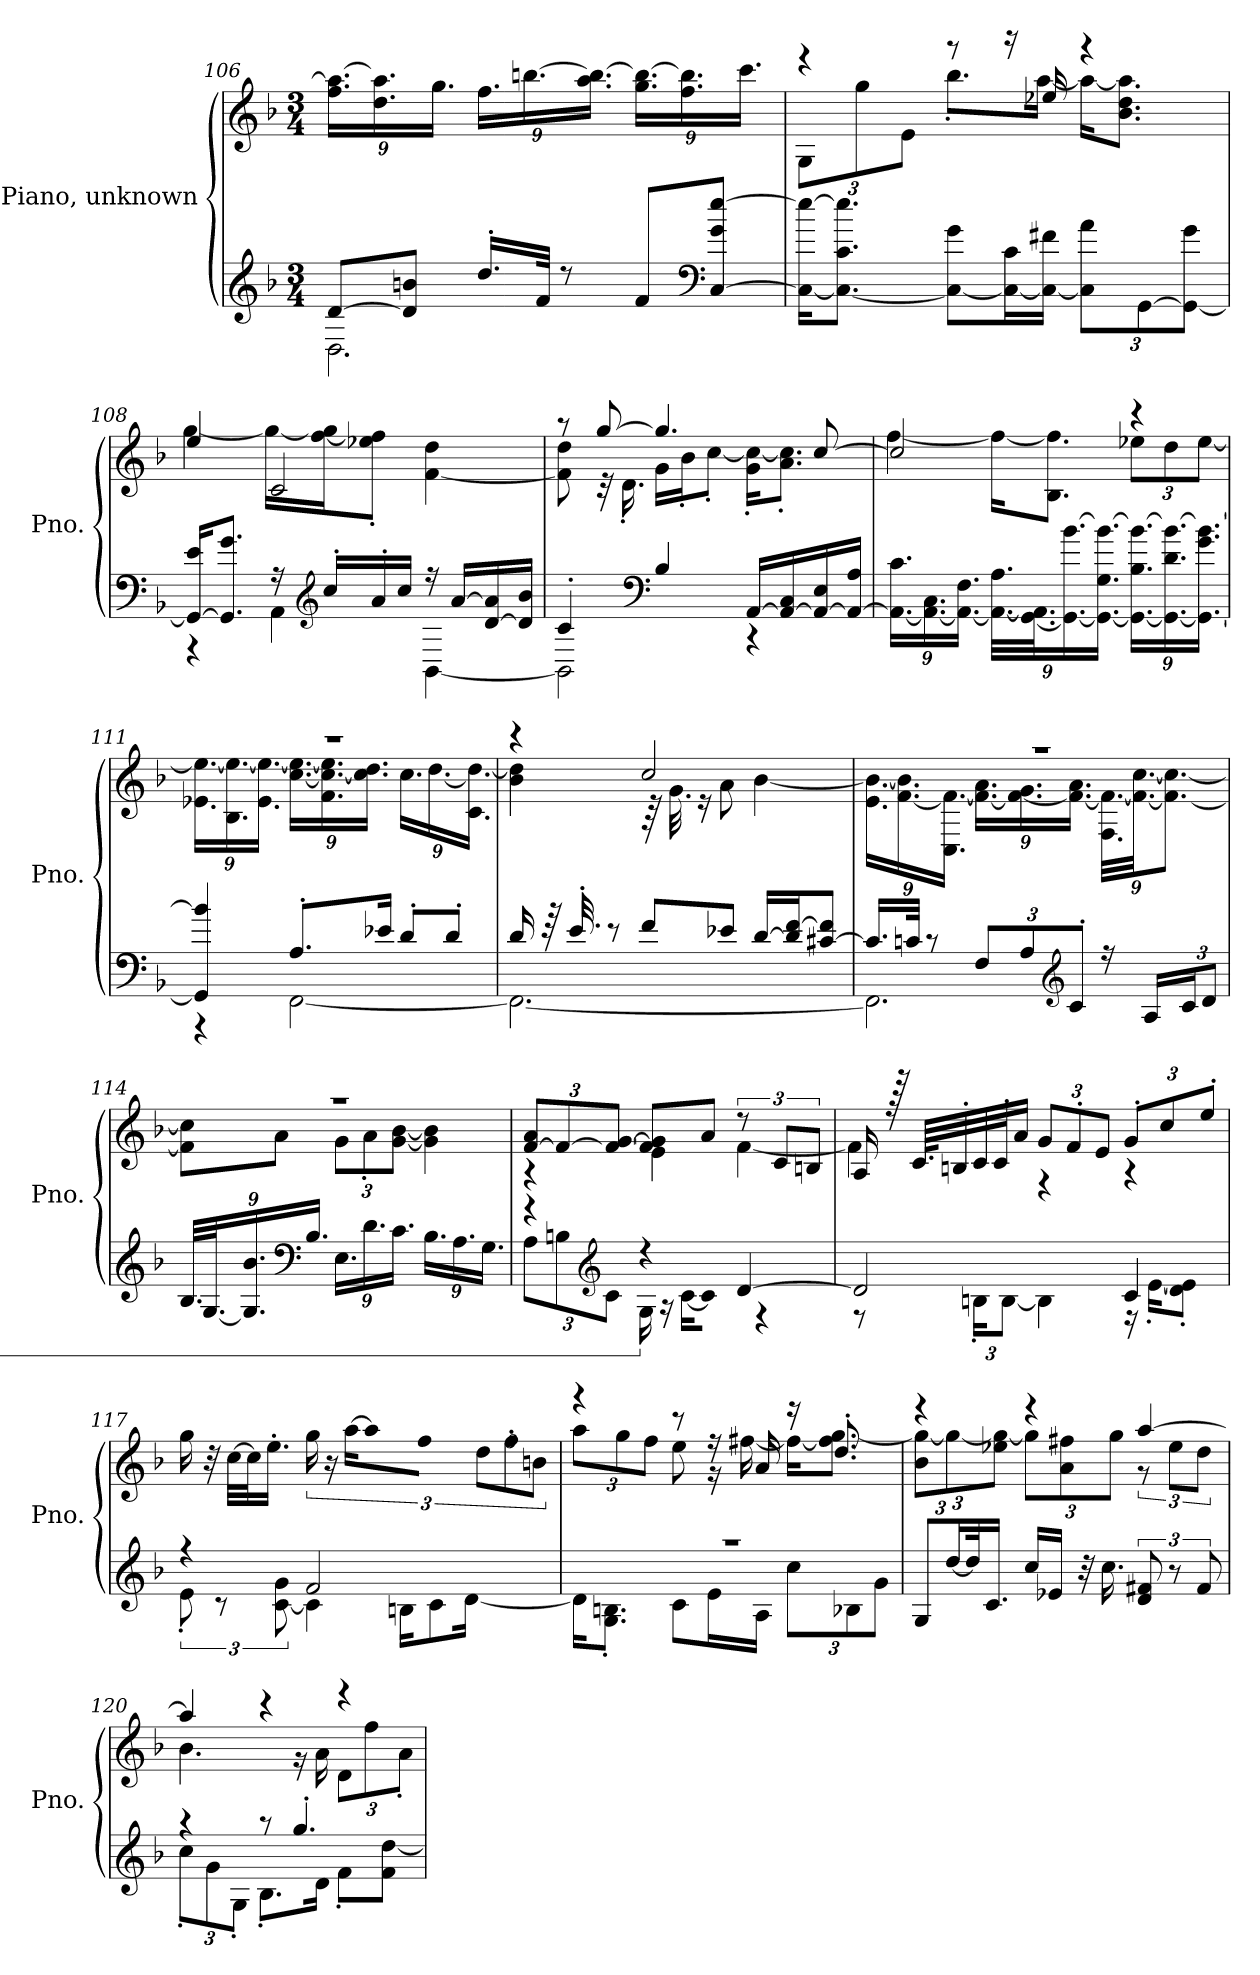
**kern	**kern
*part1	*part1
*staff2	*staff1
*I"Piano, unknown	*
*I'Pno.	*
*clefG2	*clefG2
*k[b-]	*k[b-]
*M3/4	*M3/4
=106	=106
*^	*
*	*	*Xbrackettup
[8d/L	2.D\	18.ff\ 18.aa\_LL
.	.	18.dd\ 18.aa\]
8d/] 8bn/J	.	.
.	.	18.gg\JJ
16.dd'/LL	.	18.ff\LL
.	.	[18.bbn\
32f/JJk	.	.
8r	.	.
.	.	18.aa\ 18.bb\_JJ
8f/L	.	18.gg\ 18.bb\_LL
.	.	18.ff\ 18.bb\]
*clefF4	*	*
[8C/ 8g/ [8ee/J	.	.
.	.	18.ccc\JJ
*v	*v	*
!!LO:LB:g=z
=107	=107
*	*^
16C\_ 16ee\_KL	4r	12G\L
8.C\_ 8.c\ 8.ee\]J	.	.
.	.	12gg\
.	.	12e\J
8C\_ 8g\L	8r	8.bb-'\L
16C\_ 16c\L	16r	.
16C\_ 16f#X\JJ	16ee-X/	[16aa\Jk
*Xbrackettup	*	*
12C\] 12a\L	4r	16aa\KL_
.	.	8.b-\ 8.dd\ 8.aa\]J
[12GG\	.	.
12GG\_ 12g\J	.	.
=108	=108	=108
*^	*	*
16GG/_ 16e/KL	4r	4ee/	[4gg\
8.GG/] 8.g/J	.	.	.
16r	4AA\	2c/	16gg\LL_
*clefG2	*	*	*
16cc'/LL	.	.	[16ff\ 16gg\]J
16a'/	.	.	8ee-X\' 8ff\]'J
16cc/JJ	.	.	.
16r	[4BB-\	.	[4f\ 4dd\
[16a/LL	.	.	.
[16d/ 16a/]	.	.	.
16d/] 16b-/JJ	.	.	.
=109	=109	=109	=109
4c'/	2BB-\]	8r	8f\] 8dd\
.	.	[8gg/	32r
.	.	.	16.d'\
*clefF4	*	*	*
4B-/	.	4.gg/]	16g\LL
.	.	.	16b-'\J
.	.	.	[8cc'\J
[16AA/LL	4r	.	16g\' 16cc\_'KL
16AA/_ 16C/	.	.	8.a\' 8.cc\]'J
16AA/_ 16E/	.	[8cc/	.
16AA/_ 16A/JJ	.	.	.
*v	*v	*	*
!!LO:LB:g=z	!!
=110	=110	=110
18.AA\_ 18.c\LL	2cc/]	[4ff\
18.AA\_ 18.C\	.	.
18.AA\_ 18.F\JJ	.	.
36.AA\_ 36.A\LLL	.	16ff\KL_
[36.GG\ 36.AA\]J	.	.
.	.	8.B-\ 8.ff\]J
18.GG\_ [18.b-\	.	.
18.GG\_ 18.G\ 18.b-\_JJ	.	.
18.GG\_ 18.B-\ 18.b-\_LL	4r	12ee-X\L
18.GG\_ 18.d\ 18.b-\_	.	12dd\
18.GG\_ 18.g\ 18.b-\_JJ	.	[12ee-\J
=111	=111	=111
*^	*	*
4GG/] 4b-/]	4r	2.r	18.e-X\ 18.ee-\_LL
.	.	.	18.B-\ 18.ee-\_
.	.	.	18.e-\ 18.ee-\_JJ
8.A'/L	[2FF\	.	[18.cc\ 18.ee-\_LL
.	.	.	18.f\ 18.cc\_ 18.ee-\]
.	.	.	18.cc\] 18.dd\JJ
16e-X/Jk	.	.	.
8d'/L	.	.	18.cc\LL
.	.	.	[18.dd\
8d'/J	.	.	.
.	.	.	18.c\ 18.dd\_JJ
!!LO:PB:g=z	!!
=112	=112	=112	=112
16d/	2.FF\_	4r	4b-\ 4dd\]
64r	.	.	.
32.e'/	.	.	.
8r	.	.	.
8f/L	.	2cc/	64r
.	.	.	32.g\
.	.	.	16r
8e-X/J	.	.	8a\
[16d/LL	.	.	[4b-\
16d/] [16f/J	.	.	.
[8c#X/ 8f/]J	.	.	.
=113	=113	=113	=113
16.c#/LL]	2.FF\]	2.r	18.e\ 18.b-\_LL
.	.	.	[18.f\ 18.b-\]
32cn/JJk	.	.	.
8r	.	.	.
.	.	.	18.C\ 18.f\_JJ
12F/L	.	.	18.f\_ 18.a\LL
12A/	.	.	18.f\_ 18.g\
*clefG2	*	*	*
12c'/J	.	.	18.f\_ 18.a\JJ
16r	.	.	36.F\ 36.f\_LLL
.	.	.	36.f\_ [36.cc\JJ
16A/LL	.	.	.
.	.	.	9.f\_ 9.cc\_J
24c/J	.	.	.
12d/J	.	.	.
*v	*v	*	*
!!LO:LB:g=z	!!
=114	=114	=114
36.B-/LLL	2.r	8f\] 8cc\]L
[36.G/J	.	.
18.G/] 18.b-/	.	.
.	.	8a\J
*clefF4	*	*
18.B-/JJ	.	.
18.E\LL	.	12g\L
18.d\	.	12a'\
18.c\JJ	.	[12g\ [12b-\J
18.B-\LL	.	4g\] 4b-\]
18.A\	.	.
18.G\JJ	.	.
=115	=115	=115
*^	*	*
4r	12A\L	[12f/ 12a/L	4r
.	12Bn\	12f/_	.
*clefG2	*	*	*
.	12c\J	12f/_ [12g/J	.
*	*brackettup	*	*
4r	24G\	8f/] 8g/]L	4e\
.	24r	.	.
.	[24c\KL	.	.
.	8c\J]	8a/J	.
*	*	*brackettup	*
[4d/	4r	12r	[4f\
.	.	12c/L	.
.	.	12Bn/J	.
!!LO:LB:g=z	!!
=116	=116	=116	=116
2d/]	8r	16A/	4f\]
.	.	128r	.
.	.	64.c/KLLL	.
.	.	32Bn'/	.
*	*Xbrackettup	*	*
.	24Bn'\KL	32c/	.
.	.	32c'/J	.
.	[12B\J	.	.
.	.	16a/JJ	.
*	*	*Xbrackettup	*
.	4B\]	12g/L	4r
.	.	12f'/	.
.	.	12e/J	.
4c/	16r	12g'/L	4r
.	[16e'\KL	.	.
.	.	12cc/	.
.	8d\' 8e\]'J	.	.
.	.	12ee'/J	.
*	*	*v	*v
=117	=117	=117
*	*brackettup	*
4r	12e'\	16gg\
.	.	32r
.	12r	.
.	.	[32cc\LLL
.	.	32cc\J]
.	.	16.ee'\JJ
.	[12c\ 12g\	.
*	*	*brackettup
2f/	4c\]	24gg\
.	.	24r
.	.	[24aa\LL
.	.	16aa\]
.	.	16ff\JJ
*	*	*Xbrackettup
.	16Bn\KL	12dd\L
.	8c\	.
.	.	12ff'\
.	.	12bn\J
.	[16d\Jk	.
!!LO:LB:g=z
=118	=118	=118
*	*	*^
2.r	16d\KL]	4r	12aa\L
.	8.G\' 8.Bn\'J	.	.
.	.	.	12gg\
.	.	.	12ff\J
.	8c\L	8r	8ee\
.	16e\L	16r	16r
.	16A\JJ	16a/	[16ff#X\
*	*Xbrackettup	*	*
.	12cc\L	16r	16ff#\KL_
.	.	8.dd'/	8.ff#\] [8.gg\J
.	12B-X\	.	.
.	12g\J	.	.
*v	*v	*	*
=119	=119	=119
12G/L	4r	12b-\ 12gg\_L
[24dd/L	.	12gg\_
32dd/K]	.	.
16.c/JJ	.	.
.	.	12ee-X\ 12gg\_J
16cc/LL	4r	12gg\L]
16e-X/JJ	.	.
.	.	12a\ 12ff#X\
32r	.	.
16.cc\	.	.
.	.	12gg\J
*brackettup	*	*brackettup
12d/ 12f#X/	[4aa/	12r
12r	.	12ee-\L
12f#/	.	12dd\J
=120	=120	=120
*^	*	*
*	*Xbrackettup	*	*
4r	12cc'\L	4aa/]	4.b-\
.	12g\	.	.
.	12G'\J	.	.
8r	8.B-'\L	4r	.
4.gg'/	.	.	16r
.	16d\Jk	.	16a\
*	*	*	*Xbrackettup
.	8f'\L	4r	12d\L
.	.	.	12ff\
.	8f\ [8dd\J	.	.
.	.	.	12a'\J
*v	*v	*	*
*	*v	*v
=	=
*-	*-
